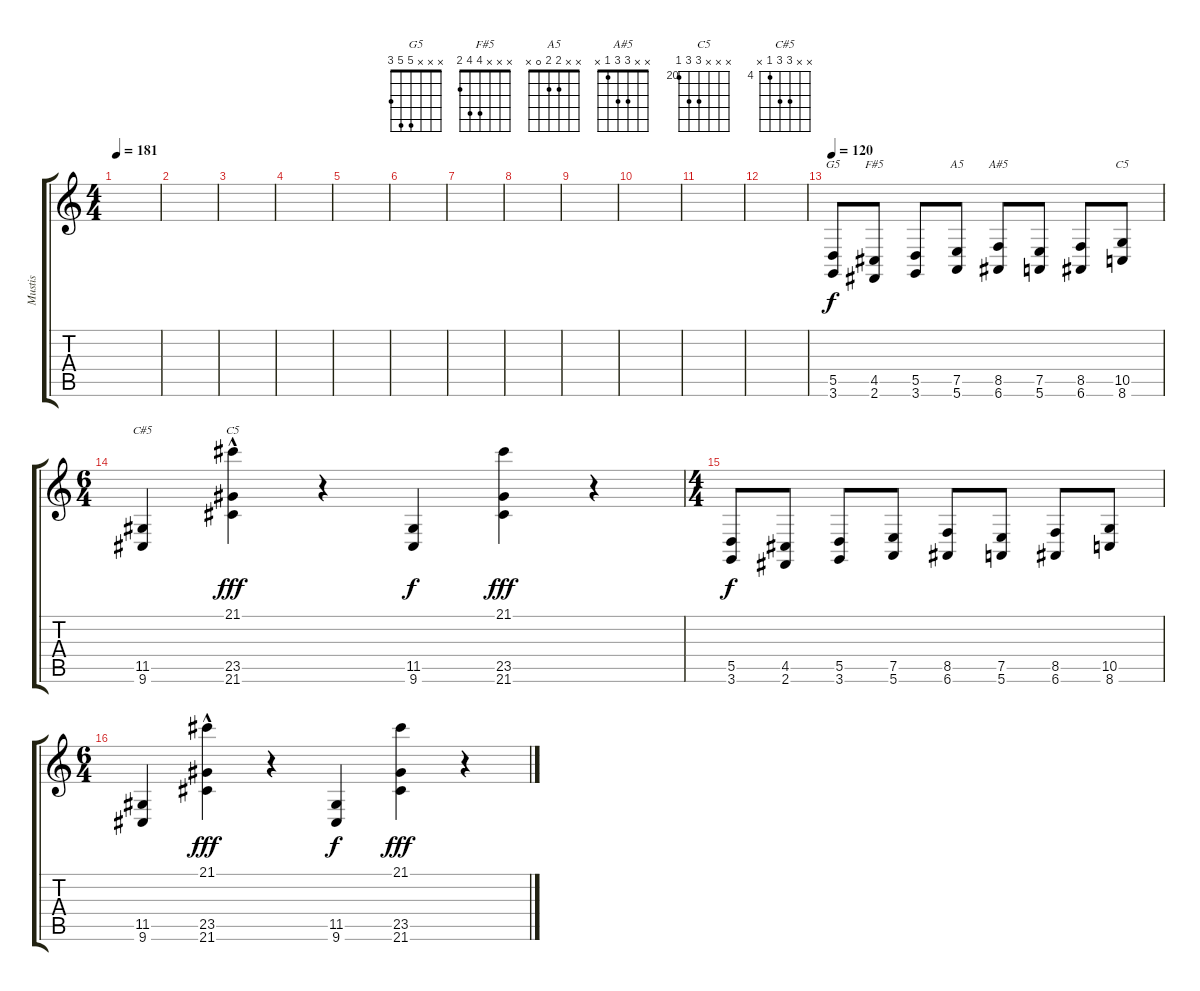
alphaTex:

\track ("Mustis" "Mustis") {instrument stringensemble1}
\staff {score tabs}
\tuning (E4 B3 G3 D3 A2 E2) {hide}
\chord ("G5" x x x 5 5 3)
\chord ("F#5" x x x 4 4 2)
\chord ("A5" x x 2 2 0 x)
\chord ("A#5" x x 3 3 1 x)
\chord ("C5" x x 5 5 3 x)
\chord ("C#5" x x 6 6 4 x) {firstfret 4}
\chord ("C5" x x x 22 22 20) {firstfret 20}
\ts (4 4)
\tempo 181
\clef g2
\ks c
|
|
|
|
|
|
|
|
|
|
|
|
\tempo 120
(5.5 3.6).8{ch "G5"} (4.5 2.6).8{ch "F#5"} (5.5 3.6).8 (7.5 5.6).8{ch "A5"} (8.5 6.6).8{ch "A#5"} (7.5 5.6).8 (8.5 6.6).8 (10.5 8.6).8{ch "C5"} |
\ts (6 4)
(11.5 9.6).4{ch "C#5"} (21.1 23.5 21.6{hac}).4{ch "C5" dy fff} r.4 (11.5 9.6).4{dy f} (21.1 23.5 21.6).4{dy fff} r.4 |
\ts (4 4)
(5.5 3.6).8{dy f} (4.5 2.6).8 (5.5 3.6).8 (7.5 5.6).8 (8.5 6.6).8 (7.5 5.6).8 (8.5 6.6).8 (10.5 8.6).8 |
\ts (6 4)
(11.5 9.6).4 (21.1 23.5 21.6{hac}).4{dy fff} r.4 (11.5 9.6).4{dy f} (21.1 23.5 21.6).4{dy fff} r.4
